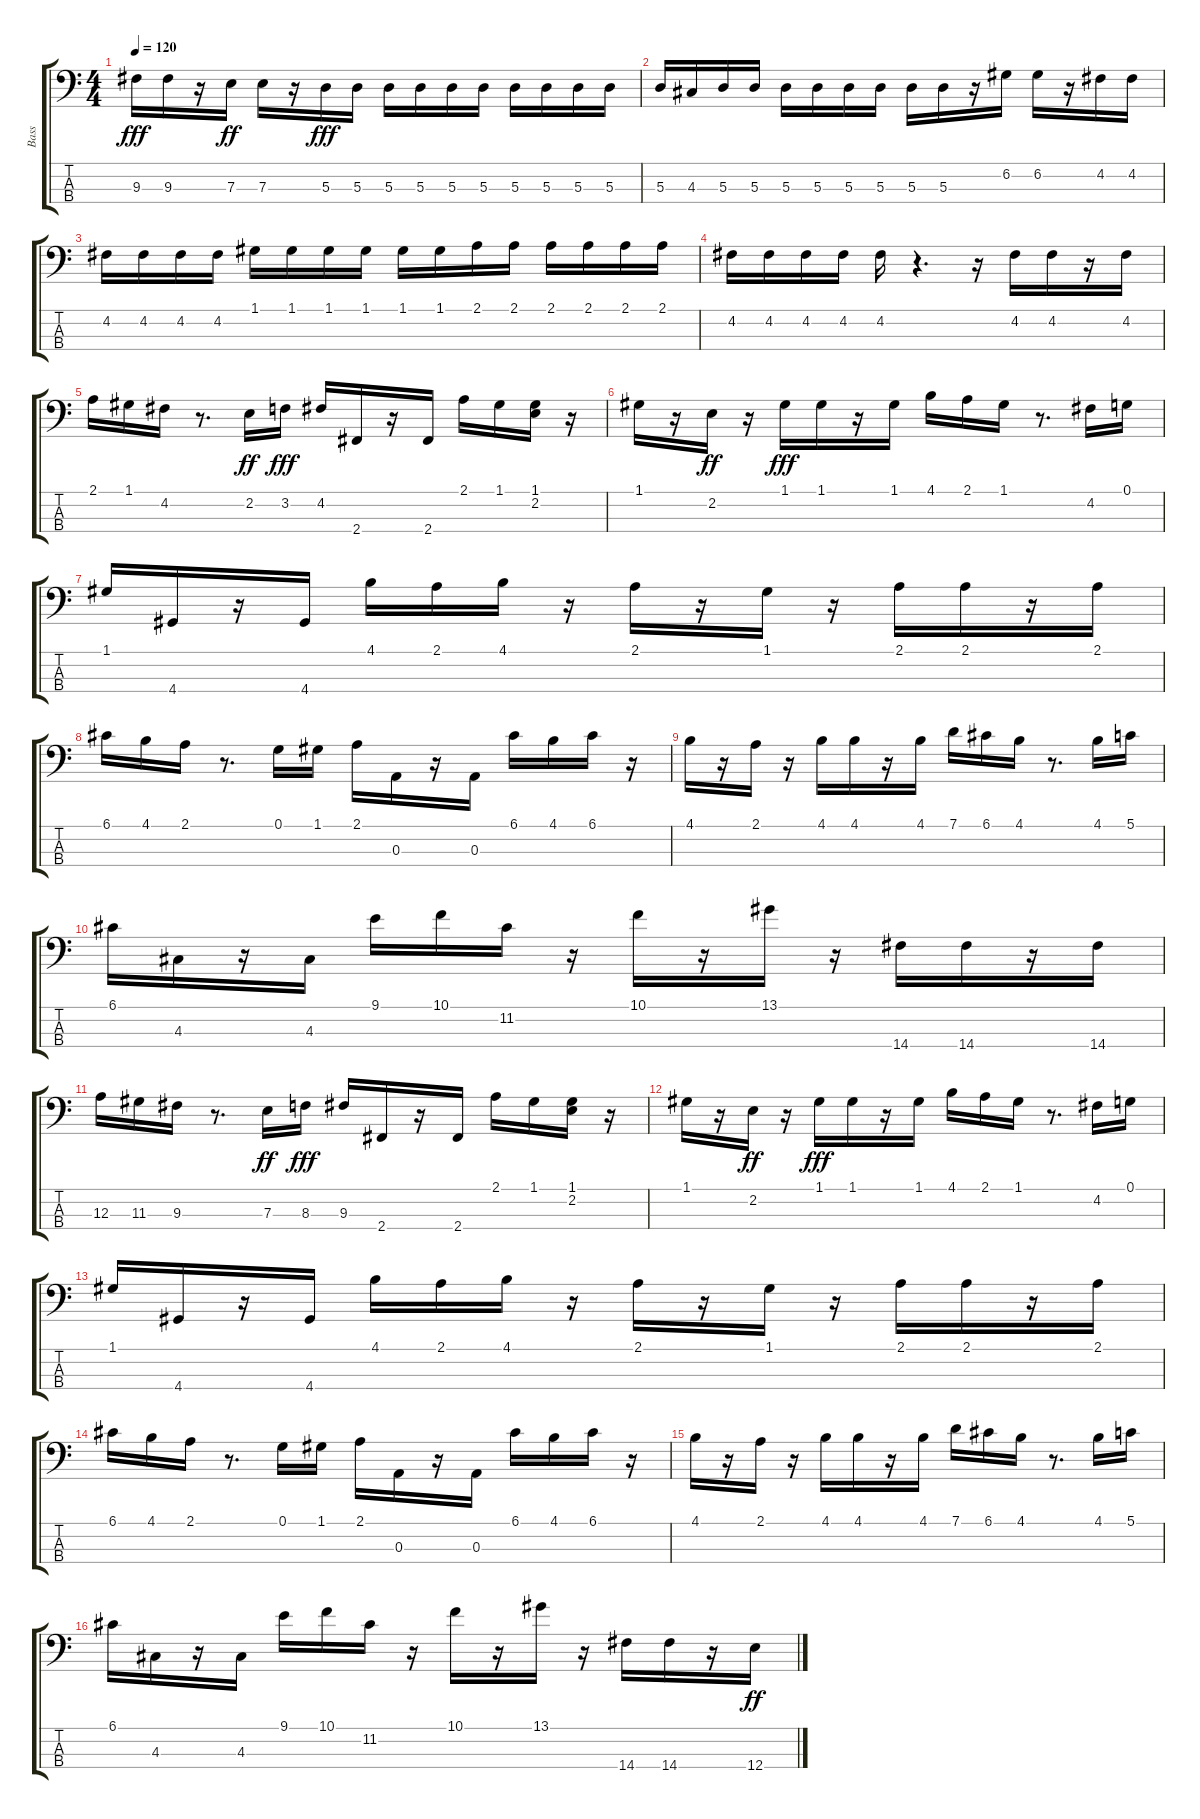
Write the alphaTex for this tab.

\track ("Bass" "Bass") {instrument electricbassfinger}
\staff {score tabs}
\tuning (G2 D2 A1 E1) {hide}
\ts (4 4)
\tempo 120
\clef f4
\ks c
9.3.16{dy fff} 9.3.16 r.16 7.3.16{dy ff} 7.3.16 r.16 5.3.16{dy fff} 5.3.16 5.3.16 5.3.16 5.3.16 5.3.16 5.3.16 5.3.16 5.3.16 5.3.16 |
5.3.16 4.3.16 5.3.16 5.3.16 5.3.16 5.3.16 5.3.16 5.3.16 5.3.16 5.3.16 r.16 6.2.16 6.2.16 r.16 4.2.16 4.2.16 |
4.2.16 4.2.16 4.2.16 4.2.16 1.1.16 1.1.16 1.1.16 1.1.16 1.1.16 1.1.16 2.1.16 2.1.16 2.1.16 2.1.16 2.1.16 2.1.16 |
4.2.16 4.2.16 4.2.16 4.2.16 4.2.16 r.4{d} r.16 4.2.16 4.2.16 r.16 4.2.16 |
2.1.16 1.1.16 4.2.16 r.8{d} 2.2.16{dy ff} 3.2.16{dy fff} 4.2.16 2.4.16 r.16 2.4.16 2.1.16 1.1.16 (1.1 2.2).16 r.16 |
1.1.16 r.16 2.2.16{dy ff} r.16 1.1.16{dy fff} 1.1.16 r.16 1.1.16 4.1.16 2.1.16 1.1.16 r.8{d} 4.2.16 0.1.16 |
1.1.16 4.4.16 r.16 4.4.16 4.1.16 2.1.16 4.1.16 r.16 2.1.16 r.16 1.1.16 r.16 2.1.16 2.1.16 r.16 2.1.16 |
6.1.16 4.1.16 2.1.16 r.8{d} 0.1.16 1.1.16 2.1.16 0.3.16 r.16 0.3.16 6.1.16 4.1.16 6.1.16 r.16 |
4.1.16 r.16 2.1.16 r.16 4.1.16 4.1.16 r.16 4.1.16 7.1.16 6.1.16 4.1.16 r.8{d} 4.1.16 5.1.16 |
6.1.16 4.3.16 r.16 4.3.16 9.1.16 10.1.16 11.2.16 r.16 10.1.16 r.16 13.1.16 r.16 14.4.16 14.4.16 r.16 14.4.16 |
12.3.16 11.3.16 9.3.16 r.8{d} 7.3.16{dy ff} 8.3.16{dy fff} 9.3.16 2.4.16 r.16 2.4.16 2.1.16 1.1.16 (1.1 2.2).16 r.16 |
1.1.16 r.16 2.2.16{dy ff} r.16 1.1.16{dy fff} 1.1.16 r.16 1.1.16 4.1.16 2.1.16 1.1.16 r.8{d} 4.2.16 0.1.16 |
1.1.16 4.4.16 r.16 4.4.16 4.1.16 2.1.16 4.1.16 r.16 2.1.16 r.16 1.1.16 r.16 2.1.16 2.1.16 r.16 2.1.16 |
6.1.16 4.1.16 2.1.16 r.8{d} 0.1.16 1.1.16 2.1.16 0.3.16 r.16 0.3.16 6.1.16 4.1.16 6.1.16 r.16 |
4.1.16 r.16 2.1.16 r.16 4.1.16 4.1.16 r.16 4.1.16 7.1.16 6.1.16 4.1.16 r.8{d} 4.1.16 5.1.16 |
6.1.16 4.3.16 r.16 4.3.16 9.1.16 10.1.16 11.2.16 r.16 10.1.16 r.16 13.1.16 r.16 14.4.16 14.4.16 r.16 12.4.16{dy ff}
